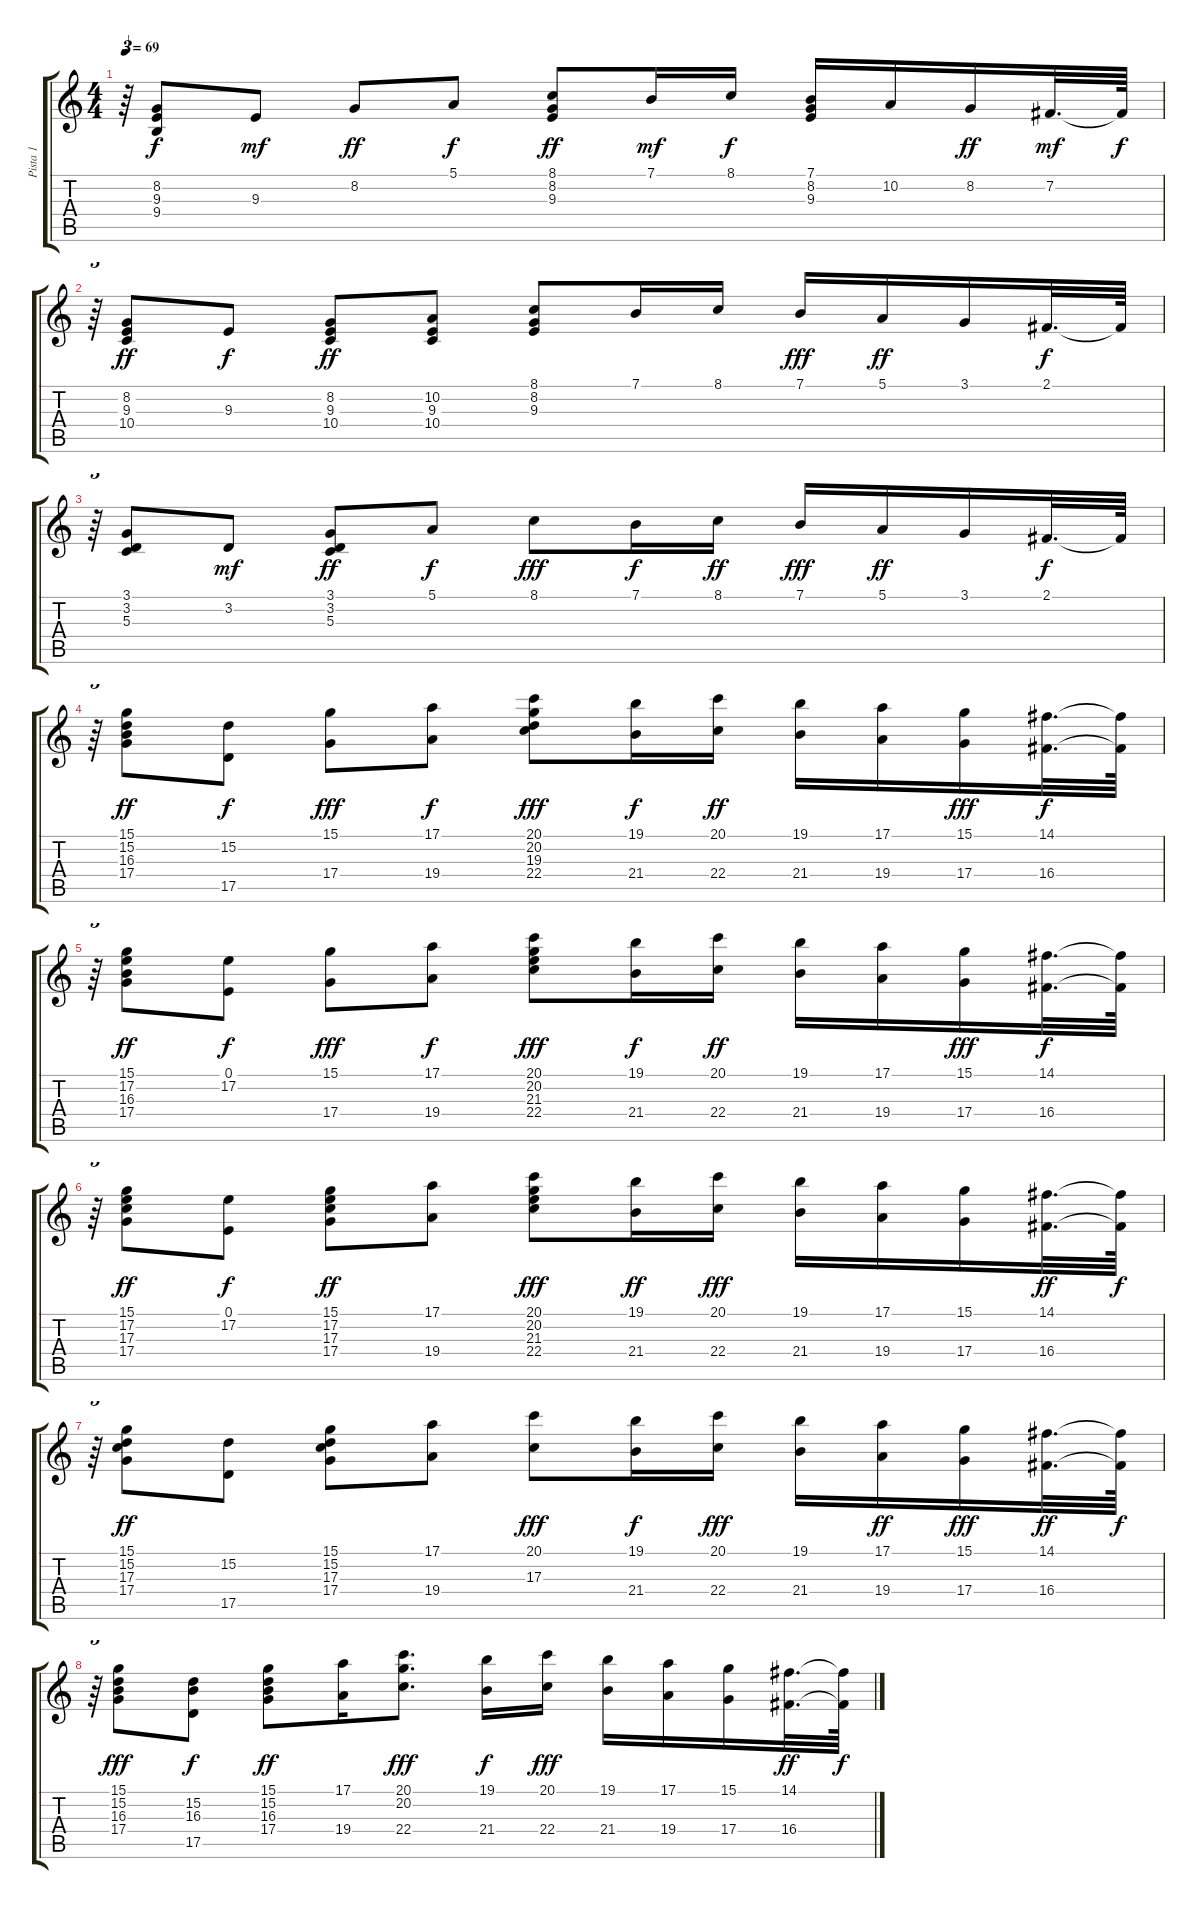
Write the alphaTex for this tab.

\track ("Pista 1" "Pista 1") {instrument acousticgrandpiano}
\staff {score tabs}
\tuning (E4 B3 G3 D3 A2 E2) {hide}
\ts (4 4)
\tempo 69
\clef g2
\ks c
r.64{tu (3 2) dy f} (8.2 9.3 9.4).8 9.3.8{dy mf} 8.2.8{dy ff} 5.1.8{dy f} (8.1 8.2 9.3).8{dy ff} 7.1.16{dy mf} 8.1.16{dy f} (7.1 8.2 9.3).16 10.2.16 8.2.16{dy ff} 7.2.32{d dy mf} 7.2{t}.64{dy f} |
r.64{tu (3 2)} (8.2 9.3 10.4).8{dy ff} 9.3.8{dy f} (8.2 9.3 10.4).8{dy ff} (10.2 9.3 10.4).8 (8.1 8.2 9.3).8 7.1.16 8.1.16 7.1.16{dy fff} 5.1.16{dy ff} 3.1.16 2.1.32{d dy f} 2.1{t}.64 |
r.64{tu (3 2)} (3.1 3.2 5.3).8 3.2.8{dy mf} (3.1 3.2 5.3).8{dy ff} 5.1.8{dy f} 8.1.8{dy fff} 7.1.16{dy f} 8.1.16{dy ff} 7.1.16{dy fff} 5.1.16{dy ff} 3.1.16 2.1.32{d dy f} 2.1{t}.64 |
r.64{tu (3 2)} (15.1 15.2 16.3 17.4).8{dy ff} (15.2 17.5).8{dy f} (15.1 17.4).8{dy fff} (17.1 19.4).8{dy f} (20.1 20.2 19.3 22.4).8{dy fff} (19.1 21.4).16{dy f} (20.1 22.4).16{dy ff} (19.1 21.4).16 (17.1 19.4).16 (15.1 17.4).16{dy fff} (14.1 16.4).32{d dy f} (14.1{t} 16.4{t}).64 |
r.64{tu (3 2)} (15.1 17.2 16.3 17.4).8{dy ff} (0.1 17.2).8{dy f} (15.1 17.4).8{dy fff} (17.1 19.4).8{dy f} (20.1 20.2 21.3 22.4).8{dy fff} (19.1 21.4).16{dy f} (20.1 22.4).16{dy ff} (19.1 21.4).16 (17.1 19.4).16 (15.1 17.4).16{dy fff} (14.1 16.4).32{d dy f} (14.1{t} 16.4{t}).64 |
r.64{tu (3 2)} (15.1 17.2 17.3 17.4).8{dy ff} (0.1 17.2).8{dy f} (15.1 17.2 17.3 17.4).8{dy ff} (17.1 19.4).8 (20.1 20.2 21.3 22.4).8{dy fff} (19.1 21.4).16{dy ff} (20.1 22.4).16{dy fff} (19.1 21.4).16 (17.1 19.4).16 (15.1 17.4).16 (14.1 16.4).32{d dy ff} (14.1{t} 16.4{t}).64{dy f} |
r.64{tu (3 2)} (15.1 15.2 17.3 17.4).8{dy ff} (15.2 17.5).8 (15.1 15.2 17.3 17.4).8 (17.1 19.4).8 (20.1 17.3).8{dy fff} (19.1 21.4).16{dy f} (20.1 22.4).16{dy fff} (19.1 21.4).16 (17.1 19.4).16{dy ff} (15.1 17.4).16{dy fff} (14.1 16.4).32{d dy ff} (14.1{t} 16.4{t}).64{dy f} |
r.64{tu (3 2)} (15.1 15.2 16.3 17.4).8{dy fff} (15.2 16.3 17.5).8{dy f} (15.1 15.2 16.3 17.4).8{dy ff} (17.1 19.4).16 (20.1 20.2 22.4).8{d dy fff} (19.1 21.4).16{dy f} (20.1 22.4).16{dy fff} (19.1 21.4).16 (17.1 19.4).16 (15.1 17.4).16 (14.1 16.4).32{d dy ff} (14.1{t} 16.4{t}).64{dy f}
